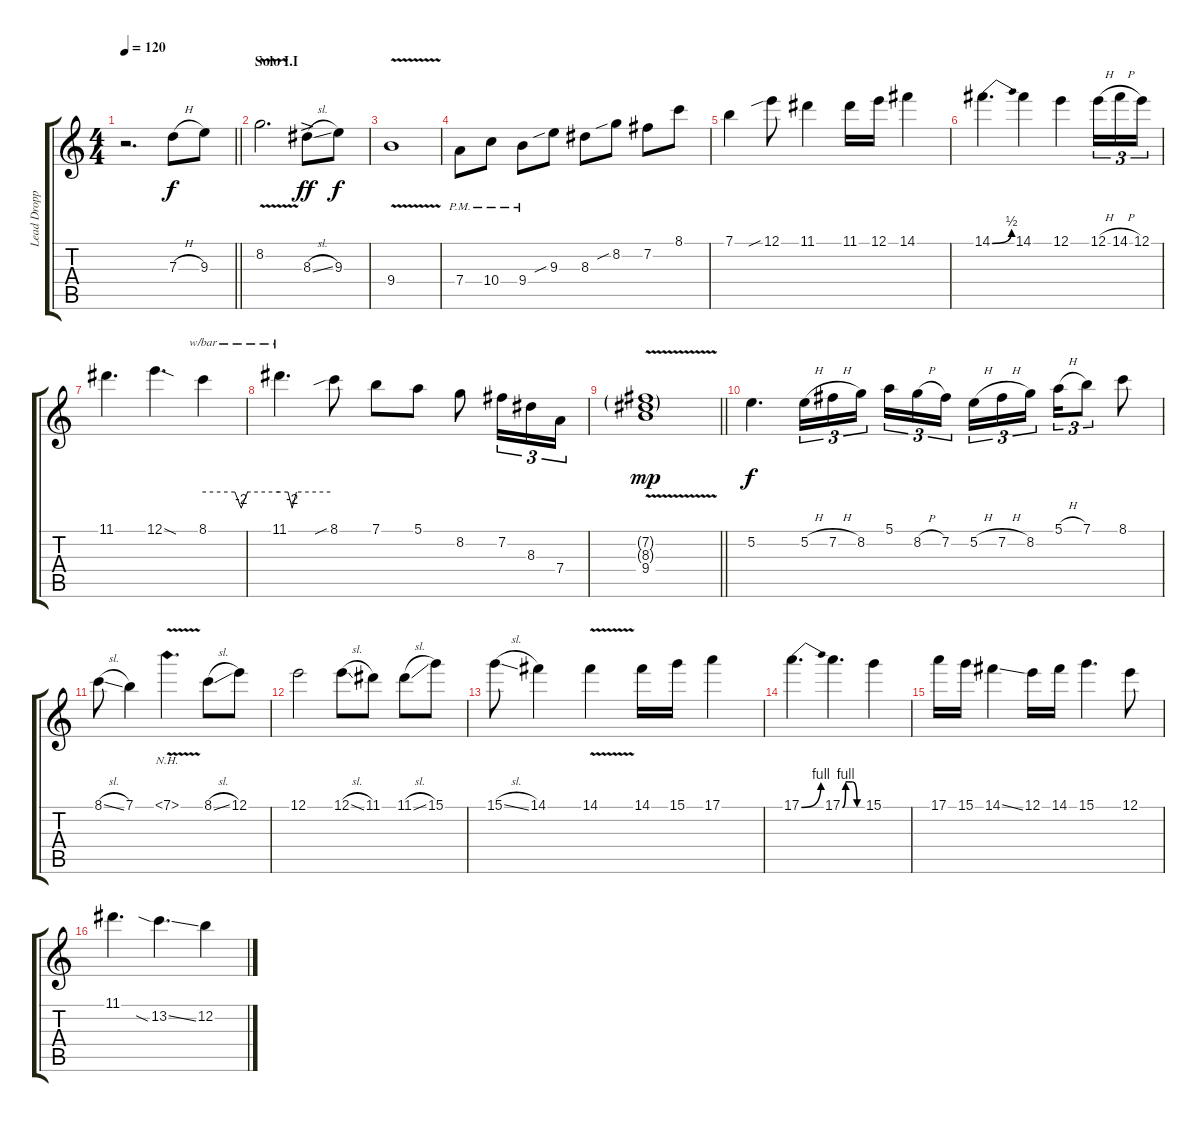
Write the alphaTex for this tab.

\track ("Lead Dropped D " "Lead Dropp") {instrument distortionguitar}
\staff {score tabs}
\tuning (E4 B3 G3 D3 A2 D2) {hide}
\ts (4 4)
\tempo 120
\clef g2
\barLineRight lightlight
\ks c
r.2{d dy f} 7.3{h}.8 9.3.8 |
\section ("" "Solo I.I")
8.2{v}.2{d} 8.3{sl ac}.8{dy ff} 9.3.8{dy f} |
9.4{v}.1 |
7.4{pm}.8 10.4{pm}.8 9.4{pm}.8 9.3{sib}.8 8.3.8 8.2{sib}.8 7.2.8 8.1.8 |
7.1.4 12.1{sib}.8 11.1.4 11.1.16 12.1.16 14.1.4 |
14.1{be (bend 0 0 60 2)}.4{d} 14.1.4 12.1.4 12.1{h}.16{tu (3 2)} 14.1{h}.16{tu (3 2)} 12.1.16{tu (3 2)} |
11.1.4{d} 12.1{sod}.4{d} 8.1.4{tbe (custom default 0 0 25 0 30 -8 35 0 60 0)} |
11.1.4{d tbe (custom default 0 0 10 0 15 -8 20 0 60 0)} 8.1{sib}.8 7.1.8 5.1.8 8.2.8 7.2.16{tu (3 2)} 8.3.16{tu (3 2)} 7.4.16{tu (3 2)} |
\barLineRight lightlight
(7.2{g} 8.3{g} 9.4{v}).1{dy mp} |
5.2.4{d dy f} 5.2{h}.16{tu (3 2)} 7.2{h}.16{tu (3 2)} 8.2.16{tu (3 2)} 5.1.16{tu (3 2)} 8.2{h}.16{tu (3 2)} 7.2.16{tu (3 2) beam splitsecondary} 5.2{h}.16{tu (3 2)} 7.2{h}.16{tu (3 2)} 8.2.16{tu (3 2)} 5.1{h}.16{tu (3 2)} 7.1.8{tu (3 2)} 8.1.8 |
8.1{sl}.8 7.1.4 7.1{nh v}.4{d} 8.1{sl}.8 12.1.8 |
12.1.2 12.1{sl}.8 11.1.8 11.1{sl}.8 15.1.8 |
15.1{sl}.8 14.1.4 14.1{v}.4 14.1.16 15.1.16 17.1.4 |
17.1{be (bend 0 0 60 4)}.4{d} 17.1{be (custom 0 0 10 4 30 4 45 0 60 0)}.4{d} 15.1.4 |
17.1.16 15.1.16 14.1{ss}.4 12.1.16 14.1.16 15.1.4{d} 12.1.8 |
11.1.4{d} 13.2{sia ss}.4{d} 12.2.4
